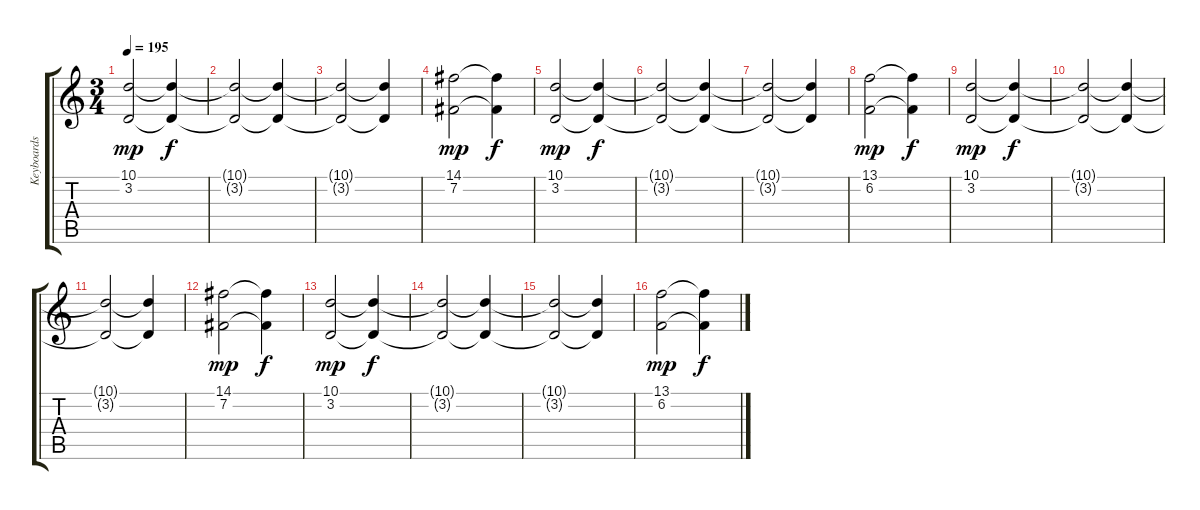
\track ("Keyboards" "Keyboards") {instrument stringensemble1}
\staff {score tabs}
\tuning (E4 B3 G3 D3 A2 D2) {hide}
\ts (3 4)
\tempo 195
\clef g2
\ks c
(10.1 3.2).2{dy mp} (10.1{t} 3.2{t}).4{dy f} |
(10.1{t} 3.2{t}).2 (10.1{t} 3.2{t}).4 |
(10.1{t} 3.2{t}).2 (10.1{t} 3.2{t}).4 |
(14.1 7.2).2{dy mp} (14.1{t} 7.2{t}).4{dy f} |
(10.1 3.2).2{dy mp} (10.1{t} 3.2{t}).4{dy f} |
(10.1{t} 3.2{t}).2 (10.1{t} 3.2{t}).4 |
(10.1{t} 3.2{t}).2 (10.1{t} 3.2{t}).4 |
(13.1 6.2).2{dy mp} (13.1{t} 6.2{t}).4{dy f} |
(10.1 3.2).2{dy mp} (10.1{t} 3.2{t}).4{dy f} |
(10.1{t} 3.2{t}).2 (10.1{t} 3.2{t}).4 |
(10.1{t} 3.2{t}).2 (10.1{t} 3.2{t}).4 |
(14.1 7.2).2{dy mp} (14.1{t} 7.2{t}).4{dy f} |
(10.1 3.2).2{dy mp} (10.1{t} 3.2{t}).4{dy f} |
(10.1{t} 3.2{t}).2 (10.1{t} 3.2{t}).4 |
(10.1{t} 3.2{t}).2 (10.1{t} 3.2{t}).4 |
(13.1 6.2).2{dy mp} (13.1{t} 6.2{t}).4{dy f}
